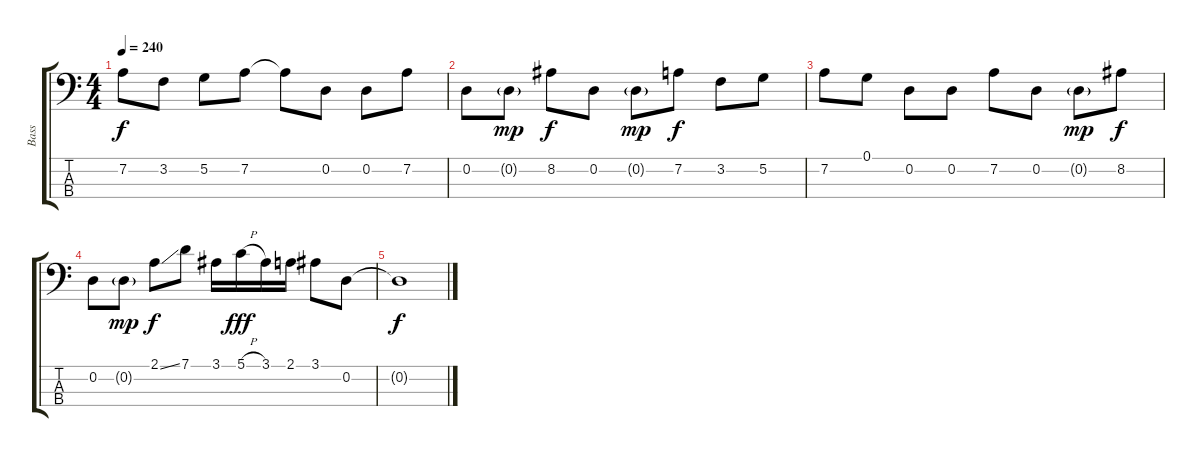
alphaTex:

\track ("Bass" "Bass") {instrument electricbassfinger}
\staff {score tabs}
\tuning (G2 D2 A1 E1) {hide}
\ts (4 4)
\tempo 240
\clef f4
\ks c
7.2.8{dy f} 3.2.8 5.2.8 7.2.8 7.2{t}.8 0.2.8 0.2.8 7.2.8 |
0.2.8 0.2{g}.8{dy mp} 8.2.8{dy f} 0.2.8 0.2{g}.8{dy mp} 7.2.8{dy f} 3.2.8 5.2.8 |
7.2.8 0.1.8 0.2.8 0.2.8 7.2.8 0.2.8 0.2{g}.8{dy mp} 8.2.8{dy f} |
0.2.8 0.2{g}.8{dy mp} 2.1{ss}.8{dy f} 7.1.8 3.1.16 5.1{h}.16{dy fff} 3.1.16 2.1.16 3.1.8 0.2.8 |
0.2{t}.1{dy f}
